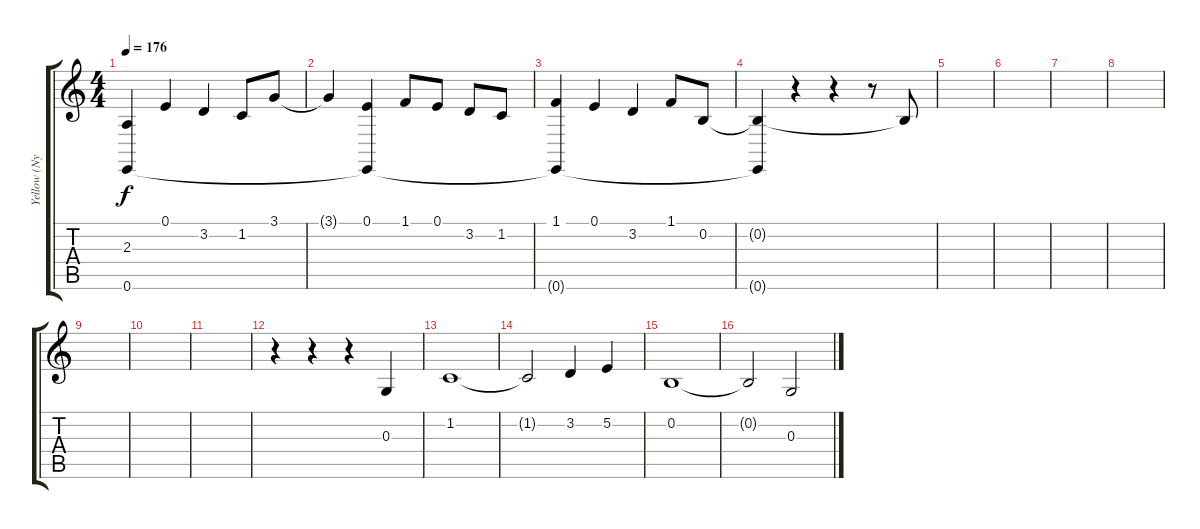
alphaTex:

\track ("Yellow (NyckelHarpa)" "Yellow (Ny") {instrument accordion}
\staff {score tabs}
\tuning (E4 B3 G3 D3 A2 E2) {hide}
\ts (4 4)
\tempo 176
\clef g2
\ks c
(2.3 0.6{t}).4{dy f} 0.1.4 3.2.4 1.2.8 3.1.8 |
3.1{t}.4 (0.1 0.6{t}).4 1.1.8 0.1.8 3.2.8 1.2.8 |
(1.1 0.6{t}).4 0.1.4 3.2.4 1.1.8 0.2.8 |
(0.2{t} 0.6{t}).4 r.4 r.4 r.8 0.2{t}.8 |
|
|
|
|
|
|
|
r.4 r.4 r.4 0.3.4 |
1.2.1 |
1.2{t}.2 3.2.4 5.2.4 |
0.2.1 |
0.2{t}.2 0.3.2
